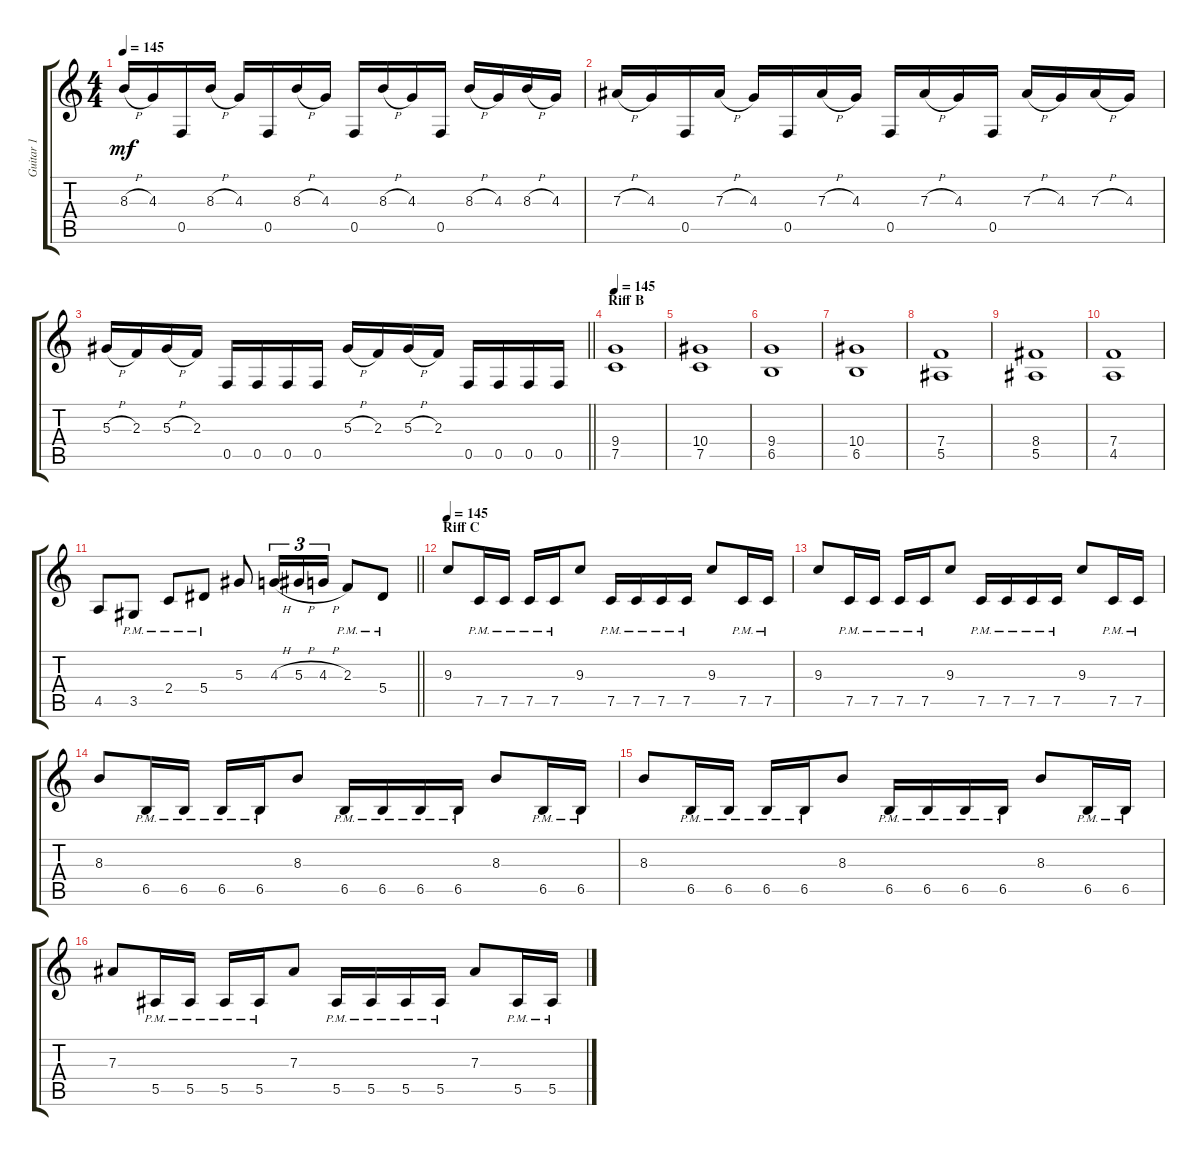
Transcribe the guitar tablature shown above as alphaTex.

\track ("Guitar 1" "Guitar 1") {instrument distortionguitar}
\staff {score tabs}
\tuning (C4 G3 Eb3 Bb2 F2 C2) {hide}
\ts (4 4)
\tempo 145
\clef g2
\ks c
8.3{h}.16{dy mf} 4.3.16 0.5.16 8.3{h}.16 4.3.16 0.5.16 8.3{h}.16 4.3.16 0.5.16 8.3{h}.16 4.3.16 0.5.16 8.3{h}.16 4.3.16 8.3{h}.16 4.3.16 |
7.3{h}.16 4.3.16 0.5.16 7.3{h}.16 4.3.16 0.5.16 7.3{h}.16 4.3.16 0.5.16 7.3{h}.16 4.3.16 0.5.16 7.3{h}.16 4.3.16 7.3{h}.16 4.3.16 |
\barLineRight lightlight
5.3{h}.16 2.3.16 5.3{h}.16 2.3.16 0.5.16 0.5.16 0.5.16 0.5.16 5.3{h}.16 2.3.16 5.3{h}.16 2.3.16 0.5.16 0.5.16 0.5.16 0.5.16 |
\section ("" "Riff B")
\tempo 145
(9.4 7.5).1 |
(10.4 7.5).1 |
(9.4 6.5).1 |
(10.4 6.5).1 |
(7.4 5.5).1 |
(8.4 5.5).1 |
(7.4 4.5).1 |
\barLineRight lightlight
4.5.8 3.5{pm}.8 2.4{pm}.8 5.4{pm}.8 5.3.8 4.3{h}.16{tu (3 2)} 5.3{h}.16{tu (3 2)} 4.3{h}.16{tu (3 2)} 2.3{pm}.8 5.4{pm}.8 |
\section ("" "Riff C")
\tempo 145
9.3.8 7.5{pm}.16 7.5{pm}.16 7.5{pm}.16 7.5{pm}.16 9.3.8 7.5{pm}.16 7.5{pm}.16 7.5{pm}.16 7.5{pm}.16 9.3.8 7.5{pm}.16 7.5{pm}.16 |
9.3.8 7.5{pm}.16 7.5{pm}.16 7.5{pm}.16 7.5{pm}.16 9.3.8 7.5{pm}.16 7.5{pm}.16 7.5{pm}.16 7.5{pm}.16 9.3.8 7.5{pm}.16 7.5{pm}.16 |
8.3.8 6.5{pm}.16 6.5{pm}.16 6.5{pm}.16 6.5{pm}.16 8.3.8 6.5{pm}.16 6.5{pm}.16 6.5{pm}.16 6.5{pm}.16 8.3.8 6.5{pm}.16 6.5{pm}.16 |
8.3.8 6.5{pm}.16 6.5{pm}.16 6.5{pm}.16 6.5{pm}.16 8.3.8 6.5{pm}.16 6.5{pm}.16 6.5{pm}.16 6.5{pm}.16 8.3.8 6.5{pm}.16 6.5{pm}.16 |
7.3.8 5.5{pm}.16 5.5{pm}.16 5.5{pm}.16 5.5{pm}.16 7.3.8 5.5{pm}.16 5.5{pm}.16 5.5{pm}.16 5.5{pm}.16 7.3.8 5.5{pm}.16 5.5{pm}.16
